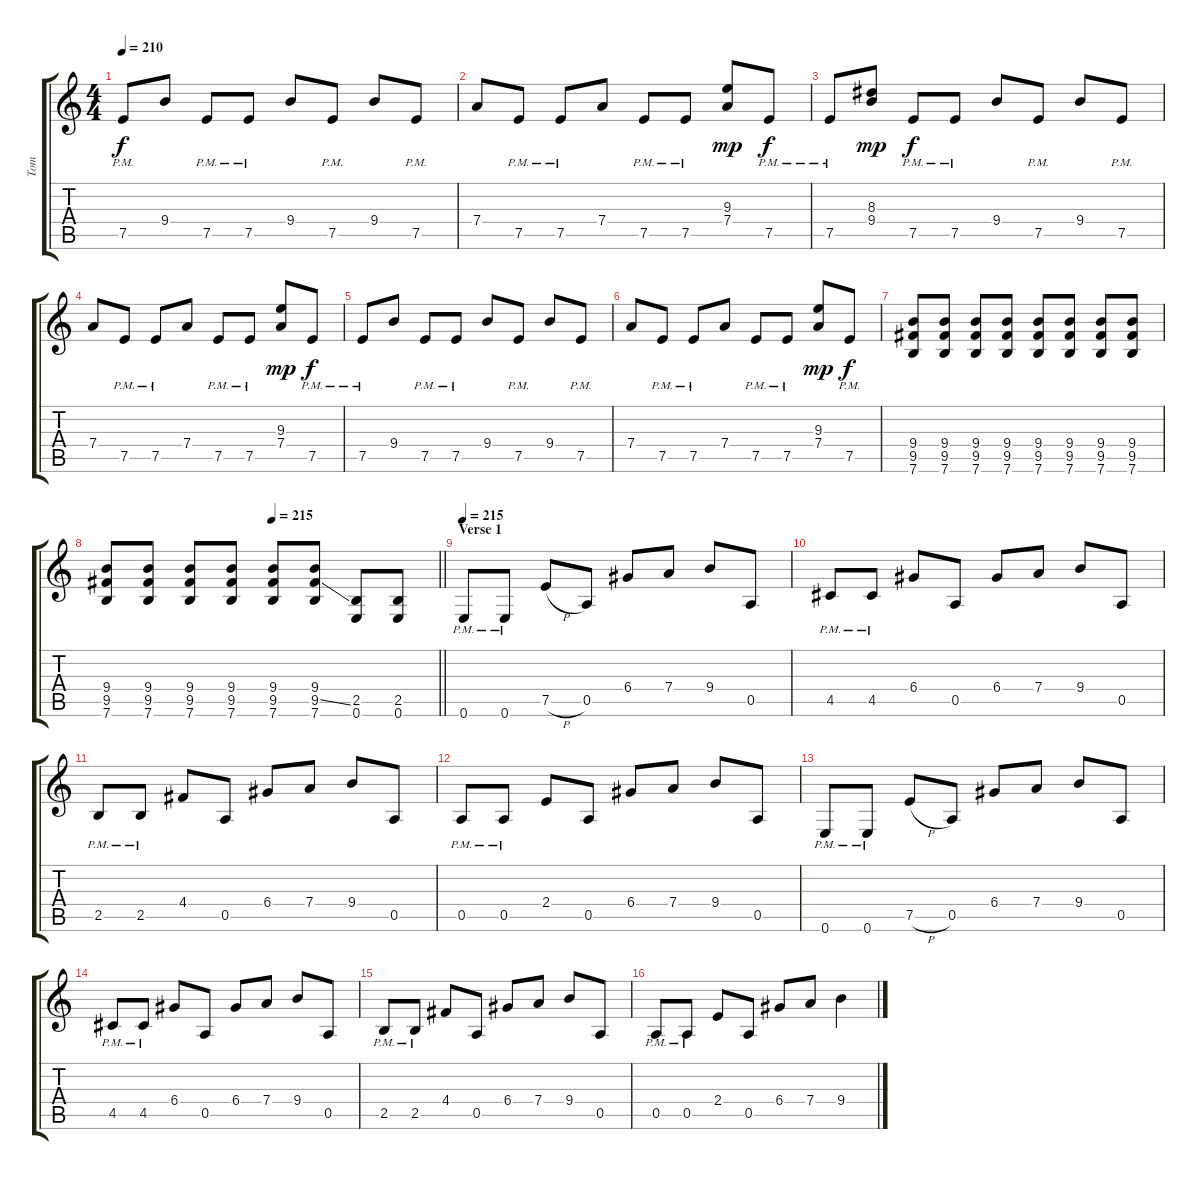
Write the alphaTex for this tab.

\track ("Tom" "Tom") {instrument distortionguitar}
\staff {score tabs}
\tuning (E4 B3 G3 D3 A2 E2) {hide}
\ts (4 4)
\section ("" "")
\tempo 210
\clef g2
\ks c
7.5{pm}.8{dy f} 9.4.8 7.5{pm}.8 7.5{pm}.8 9.4.8 7.5{pm}.8 9.4.8 7.5{pm}.8 |
7.4.8 7.5{pm}.8 7.5{pm}.8 7.4.8 7.5{pm}.8 7.5{pm}.8 (9.3 7.4).8{dy mp} 7.5{pm}.8{dy f} |
7.5{pm}.8 (8.3 9.4).8{dy mp} 7.5{pm}.8{dy f} 7.5{pm}.8 9.4.8 7.5{pm}.8 9.4.8 7.5{pm}.8 |
7.4.8 7.5{pm}.8 7.5{pm}.8 7.4.8 7.5{pm}.8 7.5{pm}.8 (9.3 7.4).8{dy mp} 7.5{pm}.8{dy f} |
7.5{pm}.8 9.4.8 7.5{pm}.8 7.5{pm}.8 9.4.8 7.5{pm}.8 9.4.8 7.5{pm}.8 |
7.4.8 7.5{pm}.8 7.5{pm}.8 7.4.8 7.5{pm}.8 7.5{pm}.8 (9.3 7.4).8{dy mp} 7.5{pm}.8{dy f} |
(9.4 9.5 7.6).8 (9.4 9.5 7.6).8 (9.4 9.5 7.6).8 (9.4 9.5 7.6).8 (9.4 9.5 7.6).8 (9.4 9.5 7.6).8 (9.4 9.5 7.6).8 (9.4 9.5 7.6).8 |
\tempo (215 0.5)
\barLineRight lightlight
(9.4 9.5 7.6).8 (9.4 9.5 7.6).8 (9.4 9.5 7.6).8 (9.4 9.5 7.6).8 (9.4 9.5 7.6).8 (9.4 9.5{ss} 7.6).8 (2.5 0.6).8 (2.5 0.6).8 |
\section ("" "Verse 1")
\tempo 215
0.6{pm}.8 0.6{pm}.8 7.5{h}.8 0.5.8 6.4.8 7.4.8 9.4.8 0.5.8 |
4.5{pm}.8 4.5{pm}.8 6.4.8 0.5.8 6.4.8 7.4.8 9.4.8 0.5.8 |
2.5{pm}.8 2.5{pm}.8 4.4.8 0.5.8 6.4.8 7.4.8 9.4.8 0.5.8 |
0.5{pm}.8 0.5{pm}.8 2.4.8 0.5.8 6.4.8 7.4.8 9.4.8 0.5.8 |
0.6{pm}.8 0.6{pm}.8 7.5{h}.8 0.5.8 6.4.8 7.4.8 9.4.8 0.5.8 |
4.5{pm}.8 4.5{pm}.8 6.4.8 0.5.8 6.4.8 7.4.8 9.4.8 0.5.8 |
2.5{pm}.8 2.5{pm}.8 4.4.8 0.5.8 6.4.8 7.4.8 9.4.8 0.5.8 |
0.5{pm}.8 0.5{pm}.8 2.4.8 0.5.8 6.4.8 7.4.8 9.4.4
